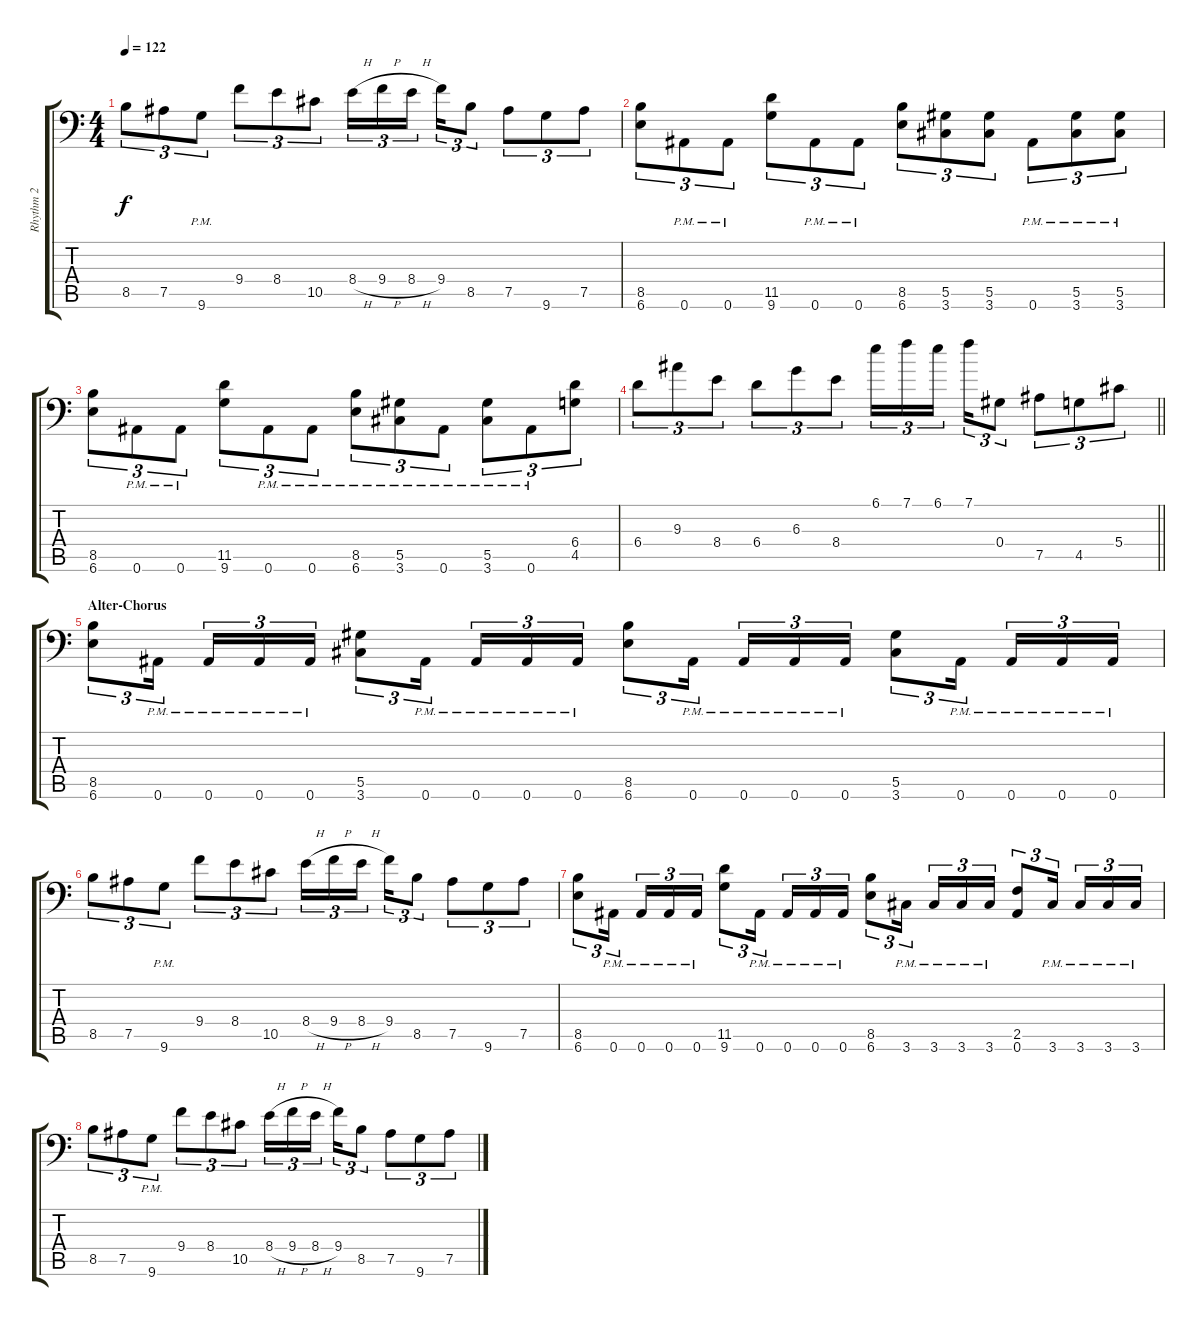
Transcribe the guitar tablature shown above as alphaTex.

\track ("Rhythm 2" "Rhythm 2") {instrument overdrivenguitar}
\staff {score tabs}
\tuning (Bb3 F3 Db3 Ab2 Eb2 Bb1) {hide}
\ts (4 4)
\tempo 122
\clef f4
\ks c
8.5.8{tu (3 2) dy f} 7.5.8{tu (3 2)} 9.6{pm}.8{tu (3 2)} 9.4.8{tu (3 2)} 8.4.8{tu (3 2)} 10.5.8{tu (3 2)} 8.4{h}.16{tu (3 2)} 9.4{h}.16{tu (3 2)} 8.4{h}.16{tu (3 2) beam splitsecondary} 9.4.16{tu (3 2)} 8.5.8{tu (3 2)} 7.5.8{tu (3 2)} 9.6.8{tu (3 2)} 7.5.8{tu (3 2)} |
(8.5 6.6).8{tu (3 2)} 0.6{pm}.8{tu (3 2)} 0.6{pm}.8{tu (3 2)} (11.5 9.6).8{tu (3 2)} 0.6{pm}.8{tu (3 2)} 0.6{pm}.8{tu (3 2)} (8.5 6.6).8{tu (3 2)} (5.5 3.6).8{tu (3 2)} (5.5 3.6).8{tu (3 2)} 0.6{pm}.8{tu (3 2)} (5.5{pm} 3.6{pm}).8{tu (3 2)} (5.5{pm} 3.6{pm}).8{tu (3 2)} |
(8.5 6.6).8{tu (3 2)} 0.6{pm}.8{tu (3 2)} 0.6{pm}.8{tu (3 2)} (11.5 9.6).8{tu (3 2)} 0.6{pm}.8{tu (3 2)} 0.6{pm}.8{tu (3 2)} (8.5{pm} 6.6{pm}).8{tu (3 2)} (5.5{pm} 3.6{pm}).8{tu (3 2)} 0.6{pm}.8{tu (3 2)} (5.5{pm} 3.6{pm}).8{tu (3 2)} 0.6{pm}.8{tu (3 2)} (6.4 4.5).8{tu (3 2)} |
\barLineRight lightlight
6.4.8{tu (3 2)} 9.3.8{tu (3 2)} 8.4.8{tu (3 2)} 6.4.8{tu (3 2)} 6.3.8{tu (3 2)} 8.4.8{tu (3 2)} 6.1.16{tu (3 2)} 7.1.16{tu (3 2)} 6.1.16{tu (3 2) beam splitsecondary} 7.1.16{tu (3 2)} 0.4.8{tu (3 2)} 7.5.8{tu (3 2)} 4.5.8{tu (3 2)} 5.4.8{tu (3 2)} |
\section ("" "Alter-Chorus")
(8.5 6.6).8{tu (3 2)} 0.6{pm}.16{tu (3 2) beam splitsecondary} 0.6{pm}.16{tu (3 2)} 0.6{pm}.16{tu (3 2)} 0.6{pm}.16{tu (3 2)} (5.5 3.6).8{tu (3 2)} 0.6{pm}.16{tu (3 2) beam splitsecondary} 0.6{pm}.16{tu (3 2)} 0.6{pm}.16{tu (3 2)} 0.6{pm}.16{tu (3 2)} (8.5 6.6).8{tu (3 2)} 0.6{pm}.16{tu (3 2) beam splitsecondary} 0.6{pm}.16{tu (3 2)} 0.6{pm}.16{tu (3 2)} 0.6{pm}.16{tu (3 2)} (5.5 3.6).8{tu (3 2)} 0.6{pm}.16{tu (3 2) beam splitsecondary} 0.6{pm}.16{tu (3 2)} 0.6{pm}.16{tu (3 2)} 0.6{pm}.16{tu (3 2)} |
8.5.8{tu (3 2)} 7.5.8{tu (3 2)} 9.6{pm}.8{tu (3 2)} 9.4.8{tu (3 2)} 8.4.8{tu (3 2)} 10.5.8{tu (3 2)} 8.4{h}.16{tu (3 2)} 9.4{h}.16{tu (3 2)} 8.4{h}.16{tu (3 2) beam splitsecondary} 9.4.16{tu (3 2)} 8.5.8{tu (3 2)} 7.5.8{tu (3 2)} 9.6.8{tu (3 2)} 7.5.8{tu (3 2)} |
(8.5 6.6).8{tu (3 2)} 0.6{pm}.16{tu (3 2) beam splitsecondary} 0.6{pm}.16{tu (3 2)} 0.6{pm}.16{tu (3 2)} 0.6{pm}.16{tu (3 2)} (11.5 9.6).8{tu (3 2)} 0.6{pm}.16{tu (3 2) beam splitsecondary} 0.6{pm}.16{tu (3 2)} 0.6{pm}.16{tu (3 2)} 0.6{pm}.16{tu (3 2)} (8.5 6.6).8{tu (3 2)} 3.6{pm}.16{tu (3 2) beam splitsecondary} 3.6{pm}.16{tu (3 2)} 3.6{pm}.16{tu (3 2)} 3.6{pm}.16{tu (3 2)} (2.5 0.6).8{tu (3 2)} 3.6{pm}.16{tu (3 2) beam splitsecondary} 3.6{pm}.16{tu (3 2)} 3.6{pm}.16{tu (3 2)} 3.6{pm}.16{tu (3 2)} |
8.5.8{tu (3 2)} 7.5.8{tu (3 2)} 9.6{pm}.8{tu (3 2)} 9.4.8{tu (3 2)} 8.4.8{tu (3 2)} 10.5.8{tu (3 2)} 8.4{h}.16{tu (3 2)} 9.4{h}.16{tu (3 2)} 8.4{h}.16{tu (3 2) beam splitsecondary} 9.4.16{tu (3 2)} 8.5.8{tu (3 2)} 7.5.8{tu (3 2)} 9.6.8{tu (3 2)} 7.5.8{tu (3 2)}
